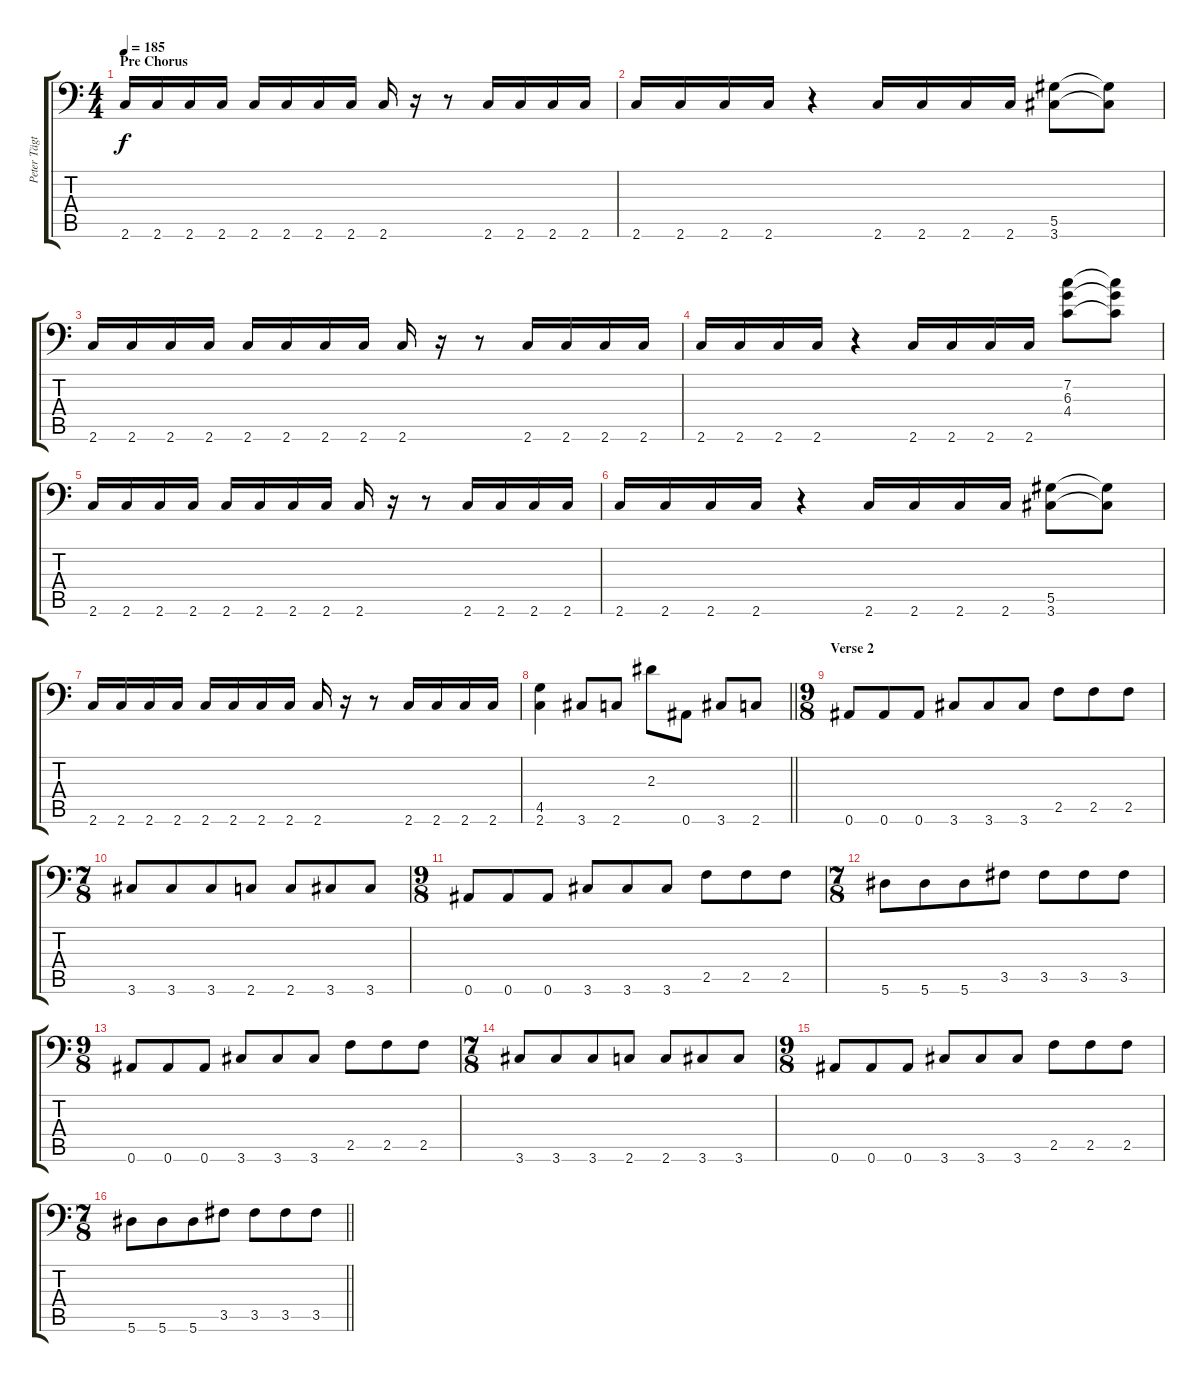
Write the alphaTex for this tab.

\track ("Peter Tägtgren " "Peter Tägt") {instrument distortionguitar}
\staff {score tabs}
\tuning (Bb3 F3 Db3 Ab2 Eb2 Bb1) {hide}
\ts (4 4)
\section ("" "Pre Chorus")
\tempo 185
\clef f4
\ks c
2.6.16{dy f} 2.6.16 2.6.16 2.6.16 2.6.16 2.6.16 2.6.16 2.6.16 2.6.16 r.16 r.8 2.6.16 2.6.16 2.6.16 2.6.16 |
2.6.16 2.6.16 2.6.16 2.6.16 r.4 2.6.16 2.6.16 2.6.16 2.6.16 (5.5 3.6).8 (5.5{t} 3.6{t}).8 |
2.6.16 2.6.16 2.6.16 2.6.16 2.6.16 2.6.16 2.6.16 2.6.16 2.6.16 r.16 r.8 2.6.16 2.6.16 2.6.16 2.6.16 |
2.6.16 2.6.16 2.6.16 2.6.16 r.4 2.6.16 2.6.16 2.6.16 2.6.16 (7.2 6.3 4.4).8 (7.2{t} 6.3{t} 4.4{t}).8 |
2.6.16 2.6.16 2.6.16 2.6.16 2.6.16 2.6.16 2.6.16 2.6.16 2.6.16 r.16 r.8 2.6.16 2.6.16 2.6.16 2.6.16 |
2.6.16 2.6.16 2.6.16 2.6.16 r.4 2.6.16 2.6.16 2.6.16 2.6.16 (5.5 3.6).8 (5.5{t} 3.6{t}).8 |
2.6.16 2.6.16 2.6.16 2.6.16 2.6.16 2.6.16 2.6.16 2.6.16 2.6.16 r.16 r.8 2.6.16 2.6.16 2.6.16 2.6.16 |
\barLineRight lightlight
(4.5 2.6).4 3.6.8 2.6.8 2.3.8 0.6.8 3.6.8 2.6.8 |
\ts (9 8)
\section ("" "Verse 2")
0.6.8 0.6.8 0.6.8 3.6.8 3.6.8 3.6.8 2.5.8 2.5.8 2.5.8 |
\ts (7 8)
3.6.8 3.6.8 3.6.8 2.6.8 2.6.8 3.6.8 3.6.8 |
\ts (9 8)
0.6.8 0.6.8 0.6.8 3.6.8 3.6.8 3.6.8 2.5.8 2.5.8 2.5.8 |
\ts (7 8)
5.6.8 5.6.8 5.6.8 3.5.8 3.5.8 3.5.8 3.5.8 |
\ts (9 8)
0.6.8 0.6.8 0.6.8 3.6.8 3.6.8 3.6.8 2.5.8 2.5.8 2.5.8 |
\ts (7 8)
3.6.8 3.6.8 3.6.8 2.6.8 2.6.8 3.6.8 3.6.8 |
\ts (9 8)
0.6.8 0.6.8 0.6.8 3.6.8 3.6.8 3.6.8 2.5.8 2.5.8 2.5.8 |
\ts (7 8)
\barLineRight lightlight
5.6.8 5.6.8 5.6.8 3.5.8 3.5.8 3.5.8 3.5.8
